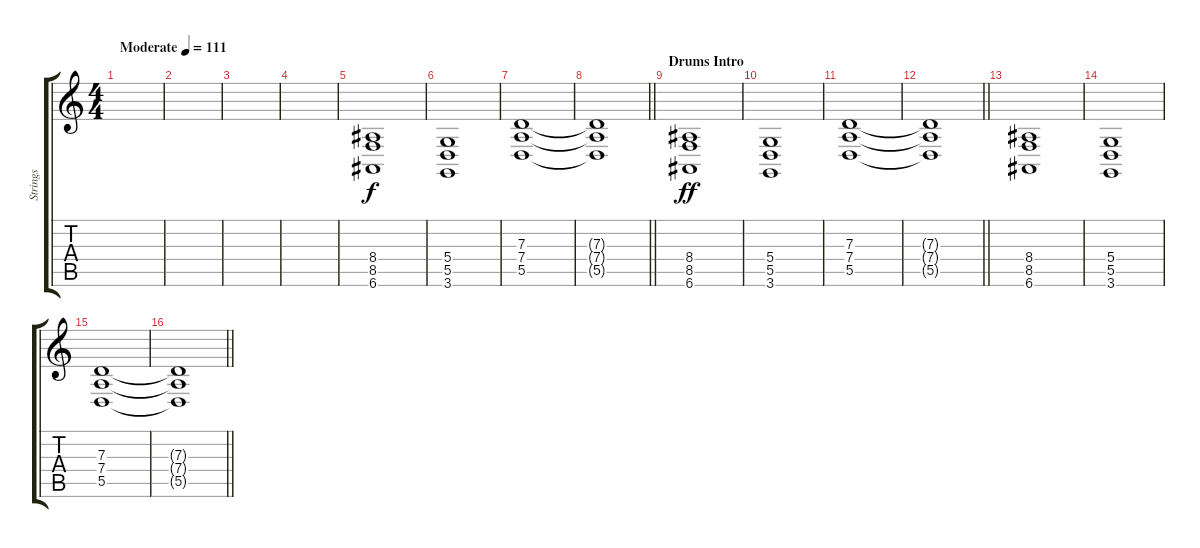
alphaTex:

\track ("Strings" "Strings") {instrument tremolostrings}
\staff {score tabs}
\tuning (E4 B3 G3 D3 A2 E2) {hide}
\ts (4 4)
\tempo (111 "Moderate")
\clef g2
\ks c
|
|
|
|
(8.4 8.5 6.6).1 |
(5.4 5.5 3.6).1 |
(7.3 7.4 5.5).1 |
\barLineRight lightlight
(7.3{t} 7.4{t} 5.5{t}).1 |
\section ("" "Drums Intro")
(8.4 8.5 6.6).1{dy ff} |
(5.4 5.5 3.6).1 |
(7.3 7.4 5.5).1 |
\barLineRight lightlight
(7.3{t} 7.4{t} 5.5{t}).1 |
(8.4 8.5 6.6).1 |
(5.4 5.5 3.6).1 |
(7.3 7.4 5.5).1 |
\barLineRight lightlight
(7.3{t} 7.4{t} 5.5{t}).1
